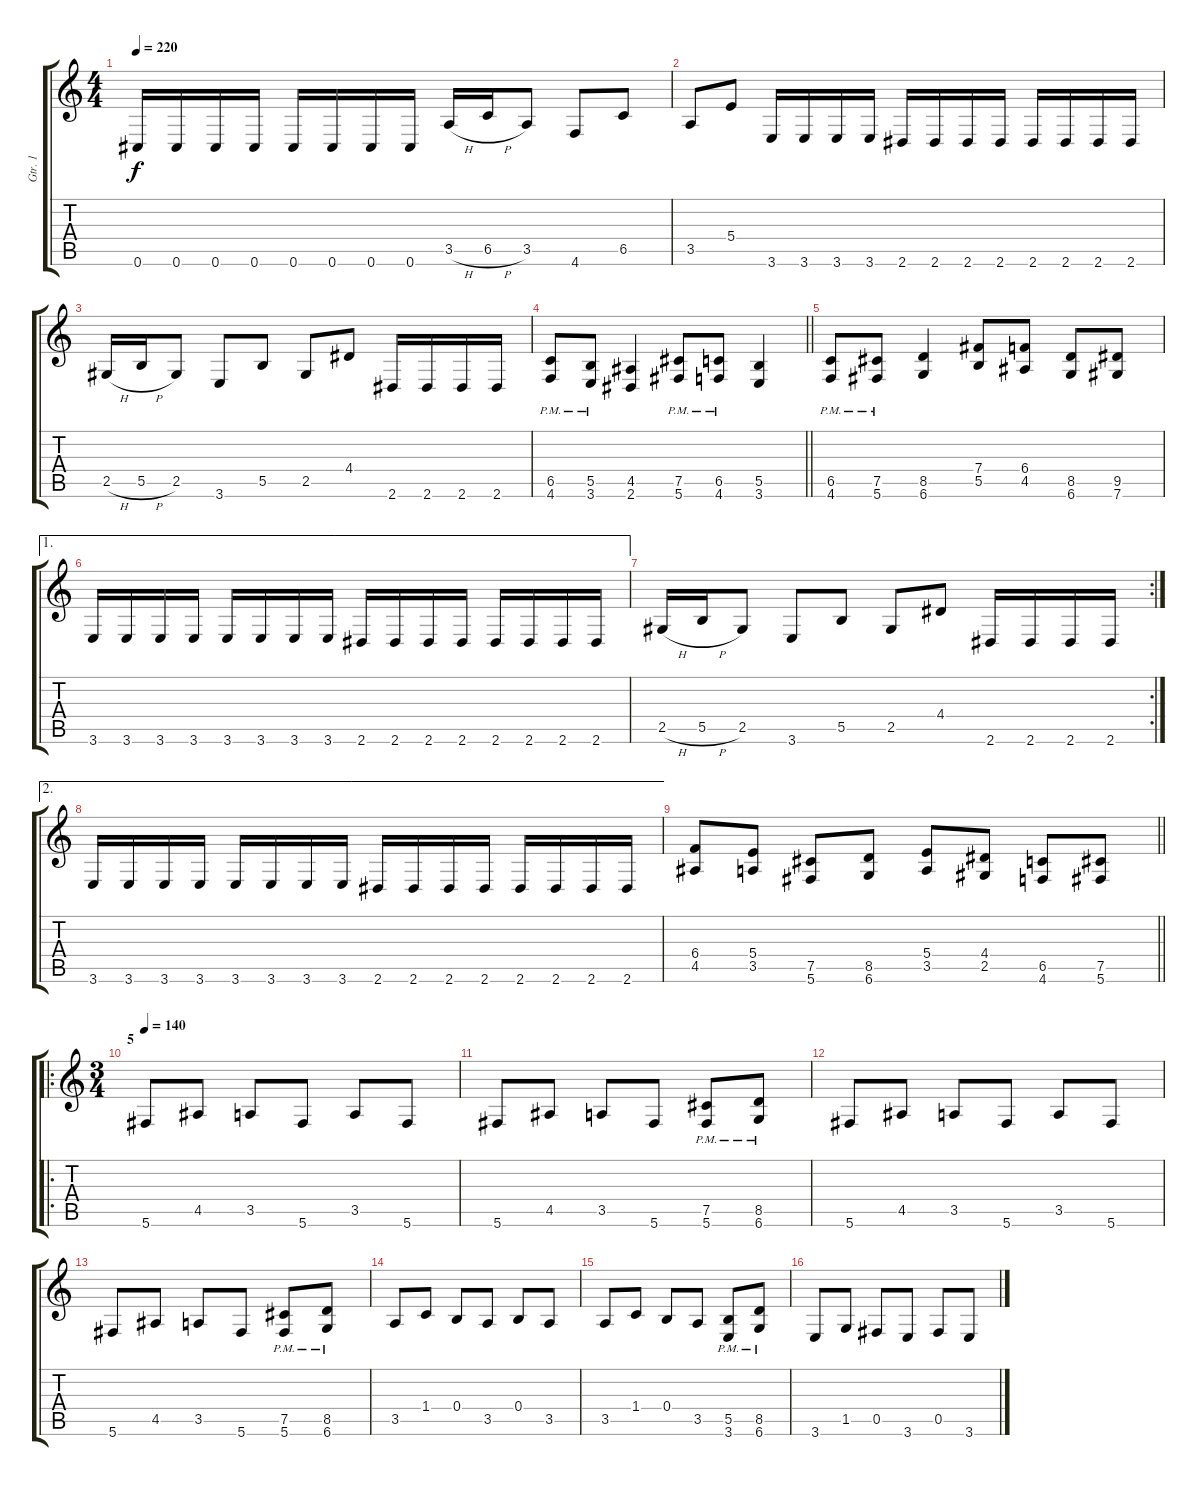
\track ("Gtr. 1" "Gtr. 1") {instrument distortionguitar}
\staff {score tabs}
\tuning (Db4 Ab3 E3 B2 Gb2 Db2) {hide}
\ts (4 4)
\tempo 220
\clef g2
\ks c
0.6.16{dy f} 0.6.16 0.6.16 0.6.16 0.6.16 0.6.16 0.6.16 0.6.16 3.5{h}.16 6.5{h}.16 3.5.8 4.6.8 6.5.8 |
3.5.8 5.4.8 3.6.16 3.6.16 3.6.16 3.6.16 2.6.16 2.6.16 2.6.16 2.6.16 2.6.16 2.6.16 2.6.16 2.6.16 |
2.5{h}.16 5.5{h}.16 2.5.8 3.6.8 5.5.8 2.5.8 4.4.8 2.6.16 2.6.16 2.6.16 2.6.16 |
\barLineRight lightlight
(6.5{pm} 4.6{pm}).8 (5.5{pm} 3.6{pm}).8 (4.5 2.6).4 (7.5{pm} 5.6{pm}).8 (6.5{pm} 4.6{pm}).8 (5.5 3.6).4 |
(6.5{pm} 4.6{pm}).8 (7.5{pm} 5.6{pm}).8 (8.5 6.6).4 (7.4 5.5).8 (6.4 4.5).8 (8.5 6.6).8 (9.5 7.6).8 |
\ae 1
3.6.16 3.6.16 3.6.16 3.6.16 3.6.16 3.6.16 3.6.16 3.6.16 2.6.16 2.6.16 2.6.16 2.6.16 2.6.16 2.6.16 2.6.16 2.6.16 |
\rc 2
2.5{h}.16 5.5{h}.16 2.5.8 3.6.8 5.5.8 2.5.8 4.4.8 2.6.16 2.6.16 2.6.16 2.6.16 |
\ae 2
3.6.16 3.6.16 3.6.16 3.6.16 3.6.16 3.6.16 3.6.16 3.6.16 2.6.16 2.6.16 2.6.16 2.6.16 2.6.16 2.6.16 2.6.16 2.6.16 |
\barLineRight lightlight
(6.4 4.5).8 (5.4 3.5).8 (7.5 5.6).8 (8.5 6.6).8 (5.4 3.5).8 (4.4 2.5).8 (6.5 4.6).8 (7.5 5.6).8 |
\ro
\ts (3 4)
\section ("" "5")
\tempo 140
5.6.8 4.5.8 3.5.8 5.6.8 3.5.8 5.6.8 |
5.6.8 4.5.8 3.5.8 5.6.8 (7.5{pm} 5.6{pm}).8 (8.5{pm} 6.6{pm}).8 |
5.6.8 4.5.8 3.5.8 5.6.8 3.5.8 5.6.8 |
5.6.8 4.5.8 3.5.8 5.6.8 (7.5{pm} 5.6{pm}).8 (8.5{pm} 6.6{pm}).8 |
3.5.8 1.4.8 0.4.8 3.5.8 0.4.8 3.5.8 |
3.5.8 1.4.8 0.4.8 3.5.8 (5.5{pm} 3.6{pm}).8 (8.5{pm} 6.6{pm}).8 |
3.6.8 1.5.8 0.5.8 3.6.8 0.5.8 3.6.8
